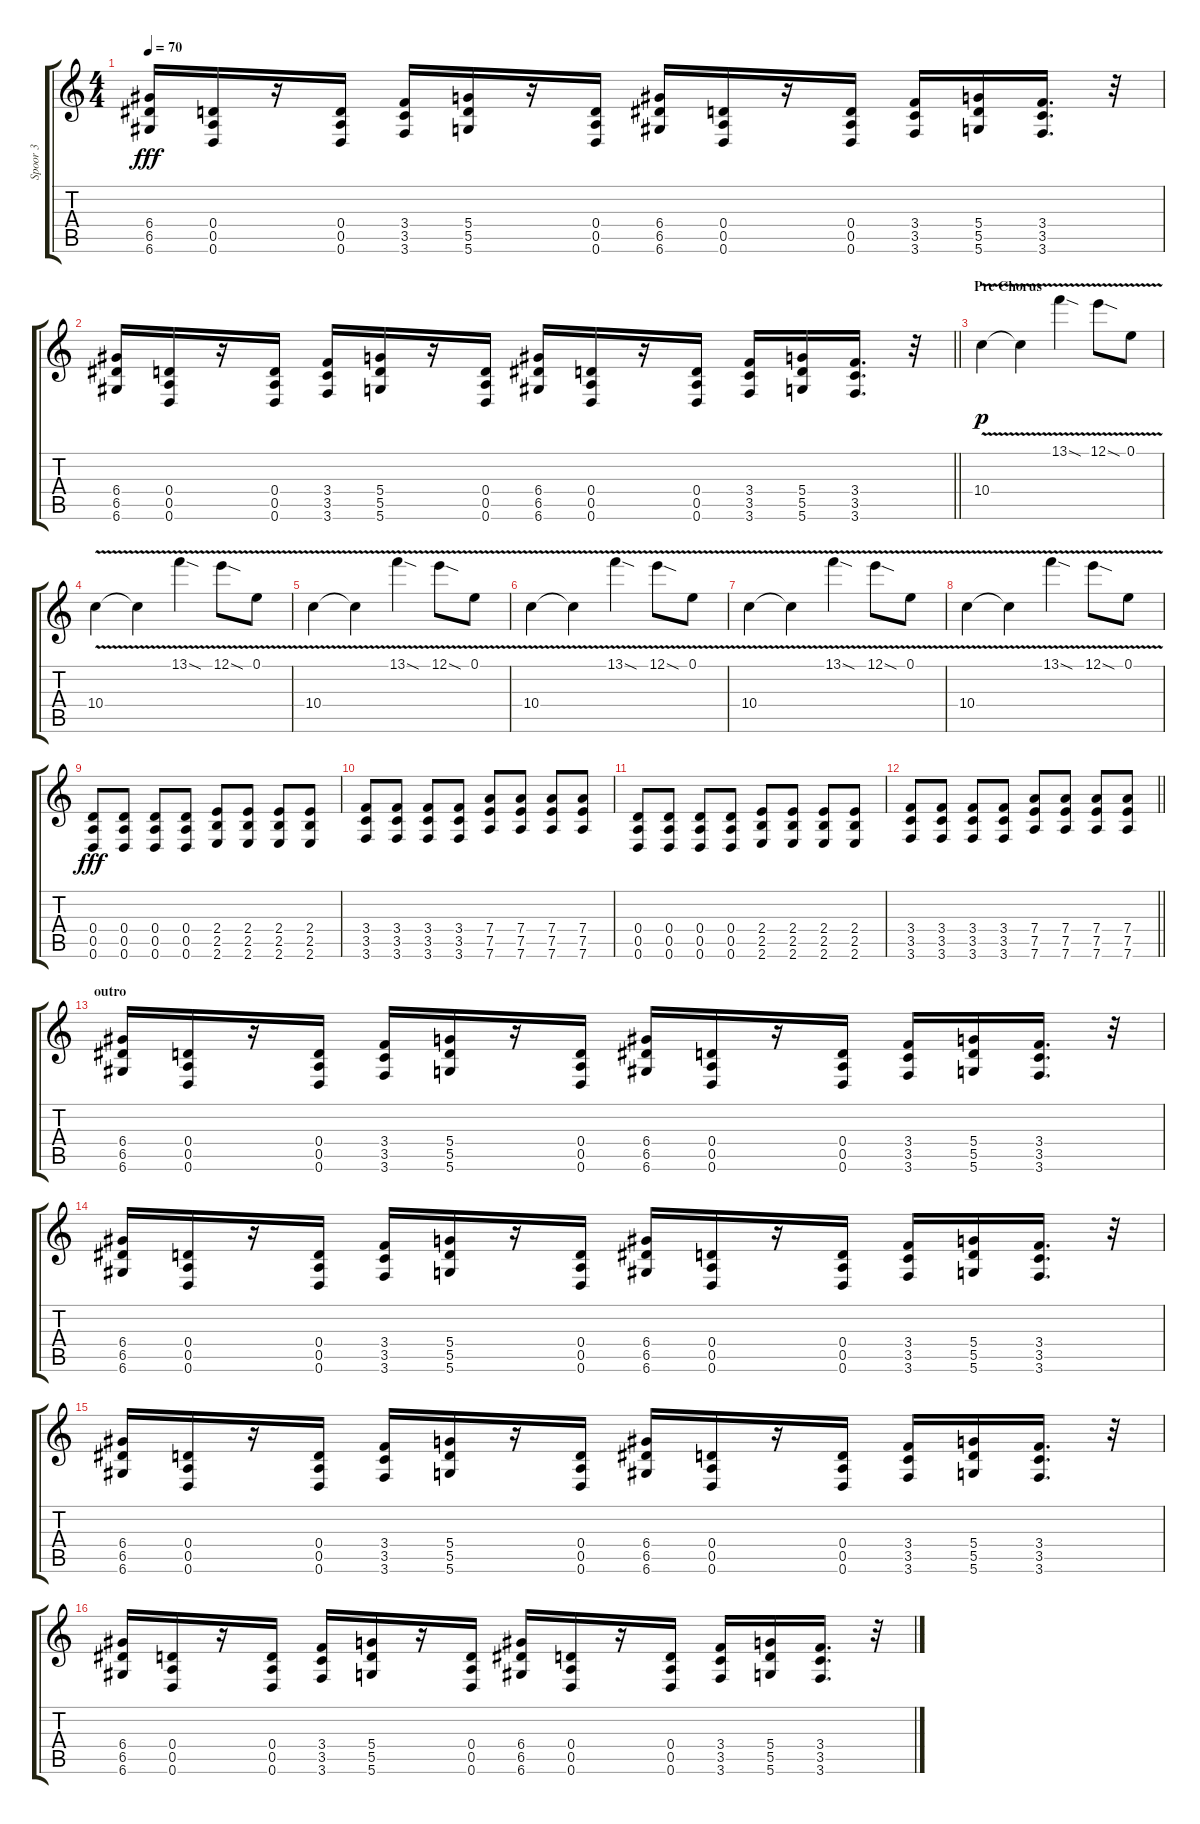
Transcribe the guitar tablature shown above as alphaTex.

\track ("Spoor 3" "Spoor 3") {instrument distortionguitar}
\staff {score tabs}
\tuning (E4 B3 G3 D3 A2 D2) {hide}
\ts (4 4)
\tempo 70
\clef g2
\ks c
(6.4 6.5 6.6).16{dy fff} (0.4 0.5 0.6).16 r.16 (0.4 0.5 0.6).16 (3.4 3.5 3.6).16 (5.4 5.5 5.6).16 r.16 (0.4 0.5 0.6).16 (6.4 6.5 6.6).16 (0.4 0.5 0.6).16 r.16 (0.4 0.5 0.6).16 (3.4 3.5 3.6).16 (5.4 5.5 5.6).16 (3.4 3.5 3.6).16{d} r.32 |
\barLineRight lightlight
(6.4 6.5 6.6).16 (0.4 0.5 0.6).16 r.16 (0.4 0.5 0.6).16 (3.4 3.5 3.6).16 (5.4 5.5 5.6).16 r.16 (0.4 0.5 0.6).16 (6.4 6.5 6.6).16 (0.4 0.5 0.6).16 r.16 (0.4 0.5 0.6).16 (3.4 3.5 3.6).16 (5.4 5.5 5.6).16 (3.4 3.5 3.6).16{d} r.32 |
\section ("" "Pre Chorus")
10.4{v}.4{dy p} 10.4{t}.4 13.1{v sod}.4 12.1{v sod}.8 0.1{v}.8 |
10.4{v}.4 10.4{t}.4 13.1{v sod}.4 12.1{v sod}.8 0.1{v}.8 |
10.4{v}.4 10.4{t}.4 13.1{v sod}.4 12.1{v sod}.8 0.1{v}.8 |
10.4{v}.4 10.4{t}.4 13.1{v sod}.4 12.1{v sod}.8 0.1{v}.8 |
10.4{v}.4 10.4{t}.4 13.1{v sod}.4 12.1{v sod}.8 0.1{v}.8 |
10.4{v}.4 10.4{t}.4 13.1{v sod}.4 12.1{v sod}.8 0.1{v}.8 |
(0.4 0.5 0.6).8{dy fff} (0.4 0.5 0.6).8 (0.4 0.5 0.6).8 (0.4 0.5 0.6).8 (2.4 2.5 2.6).8 (2.4 2.5 2.6).8 (2.4 2.5 2.6).8 (2.4 2.5 2.6).8 |
(3.4 3.5 3.6).8 (3.4 3.5 3.6).8 (3.4 3.5 3.6).8 (3.4 3.5 3.6).8 (7.4 7.5 7.6).8 (7.4 7.5 7.6).8 (7.4 7.5 7.6).8 (7.4 7.5 7.6).8 |
(0.4 0.5 0.6).8 (0.4 0.5 0.6).8 (0.4 0.5 0.6).8 (0.4 0.5 0.6).8 (2.4 2.5 2.6).8 (2.4 2.5 2.6).8 (2.4 2.5 2.6).8 (2.4 2.5 2.6).8 |
\barLineRight lightlight
(3.4 3.5 3.6).8 (3.4 3.5 3.6).8 (3.4 3.5 3.6).8 (3.4 3.5 3.6).8 (7.4 7.5 7.6).8 (7.4 7.5 7.6).8 (7.4 7.5 7.6).8 (7.4 7.5 7.6).8 |
\section ("" "outro")
(6.4 6.5 6.6).16 (0.4 0.5 0.6).16 r.16 (0.4 0.5 0.6).16 (3.4 3.5 3.6).16 (5.4 5.5 5.6).16 r.16 (0.4 0.5 0.6).16 (6.4 6.5 6.6).16 (0.4 0.5 0.6).16 r.16 (0.4 0.5 0.6).16 (3.4 3.5 3.6).16 (5.4 5.5 5.6).16 (3.4 3.5 3.6).16{d} r.32 |
(6.4 6.5 6.6).16 (0.4 0.5 0.6).16 r.16 (0.4 0.5 0.6).16 (3.4 3.5 3.6).16 (5.4 5.5 5.6).16 r.16 (0.4 0.5 0.6).16 (6.4 6.5 6.6).16 (0.4 0.5 0.6).16 r.16 (0.4 0.5 0.6).16 (3.4 3.5 3.6).16 (5.4 5.5 5.6).16 (3.4 3.5 3.6).16{d} r.32 |
(6.4 6.5 6.6).16 (0.4 0.5 0.6).16 r.16 (0.4 0.5 0.6).16 (3.4 3.5 3.6).16 (5.4 5.5 5.6).16 r.16 (0.4 0.5 0.6).16 (6.4 6.5 6.6).16 (0.4 0.5 0.6).16 r.16 (0.4 0.5 0.6).16 (3.4 3.5 3.6).16 (5.4 5.5 5.6).16 (3.4 3.5 3.6).16{d} r.32 |
(6.4 6.5 6.6).16 (0.4 0.5 0.6).16 r.16 (0.4 0.5 0.6).16 (3.4 3.5 3.6).16 (5.4 5.5 5.6).16 r.16 (0.4 0.5 0.6).16 (6.4 6.5 6.6).16 (0.4 0.5 0.6).16 r.16 (0.4 0.5 0.6).16 (3.4 3.5 3.6).16 (5.4 5.5 5.6).16 (3.4 3.5 3.6).16{d} r.32
